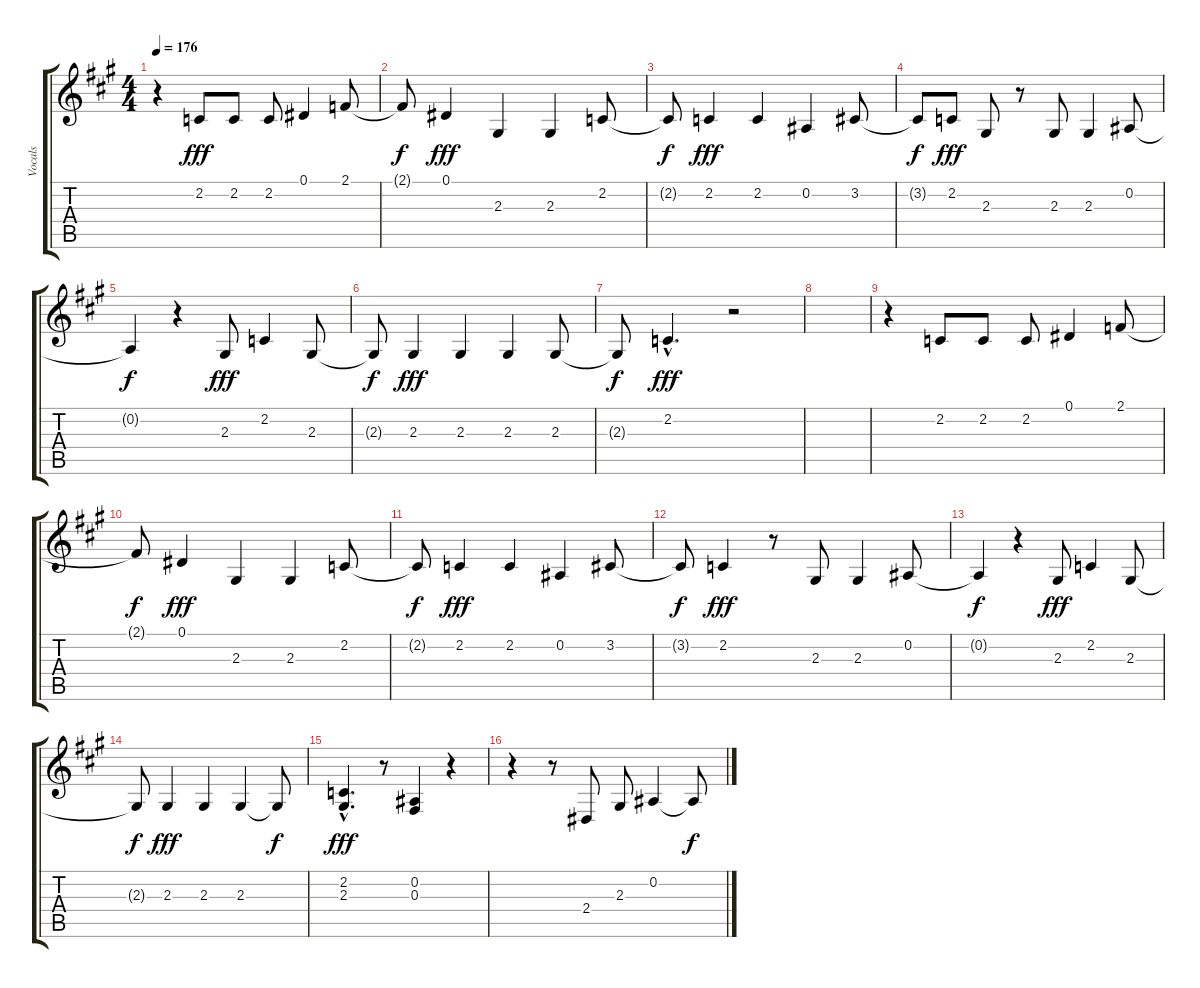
\track ("Vocals" "Vocals") {instrument lead6voice}
\staff {score tabs}
\tuning (Eb4 Bb3 Gb3 Db3 Ab2 Eb2) {hide}
\ts (4 4)
\tempo 176
\clef g2
\ks a
r.4{dy f} 2.2.8{dy fff} 2.2.8 2.2.8 0.1.4 2.1.8 |
2.1{t}.8{dy f} 0.1.4{dy fff} 2.3.4 2.3.4 2.2.8 |
2.2{t}.8{dy f} 2.2.4{dy fff} 2.2.4 0.2.4 3.2.8 |
3.2{t}.8{dy f} 2.2.8{dy fff} 2.3.8 r.8 2.3.8 2.3.4 0.2.8 |
0.2{t}.4{dy f} r.4 2.3.8{dy fff} 2.2.4 2.3.8 |
2.3{t}.8{dy f} 2.3.4{dy fff} 2.3.4 2.3.4 2.3.8 |
2.3{t}.8{dy f} 2.2{hac}.4{d dy fff} r.2 |
|
r.4 2.2.8 2.2.8 2.2.8 0.1.4 2.1.8 |
2.1{t}.8{dy f} 0.1.4{dy fff} 2.3.4 2.3.4 2.2.8 |
2.2{t}.8{dy f} 2.2.4{dy fff} 2.2.4 0.2.4 3.2.8 |
3.2{t}.8{dy f} 2.2.4{dy fff} r.8 2.3.8 2.3.4 0.2.8 |
0.2{t}.4{dy f} r.4 2.3.8{dy fff} 2.2.4 2.3.8 |
2.3{t}.8{dy f} 2.3.4{dy fff} 2.3.4 2.3.4 2.3{t}.8{dy f} |
(2.2{hac} 2.3{hac}).4{d dy fff} r.8 (0.2 0.3).4 r.4 |
r.4 r.8 2.4.8 2.3.8 0.2.4 0.2{t}.8{dy f}
